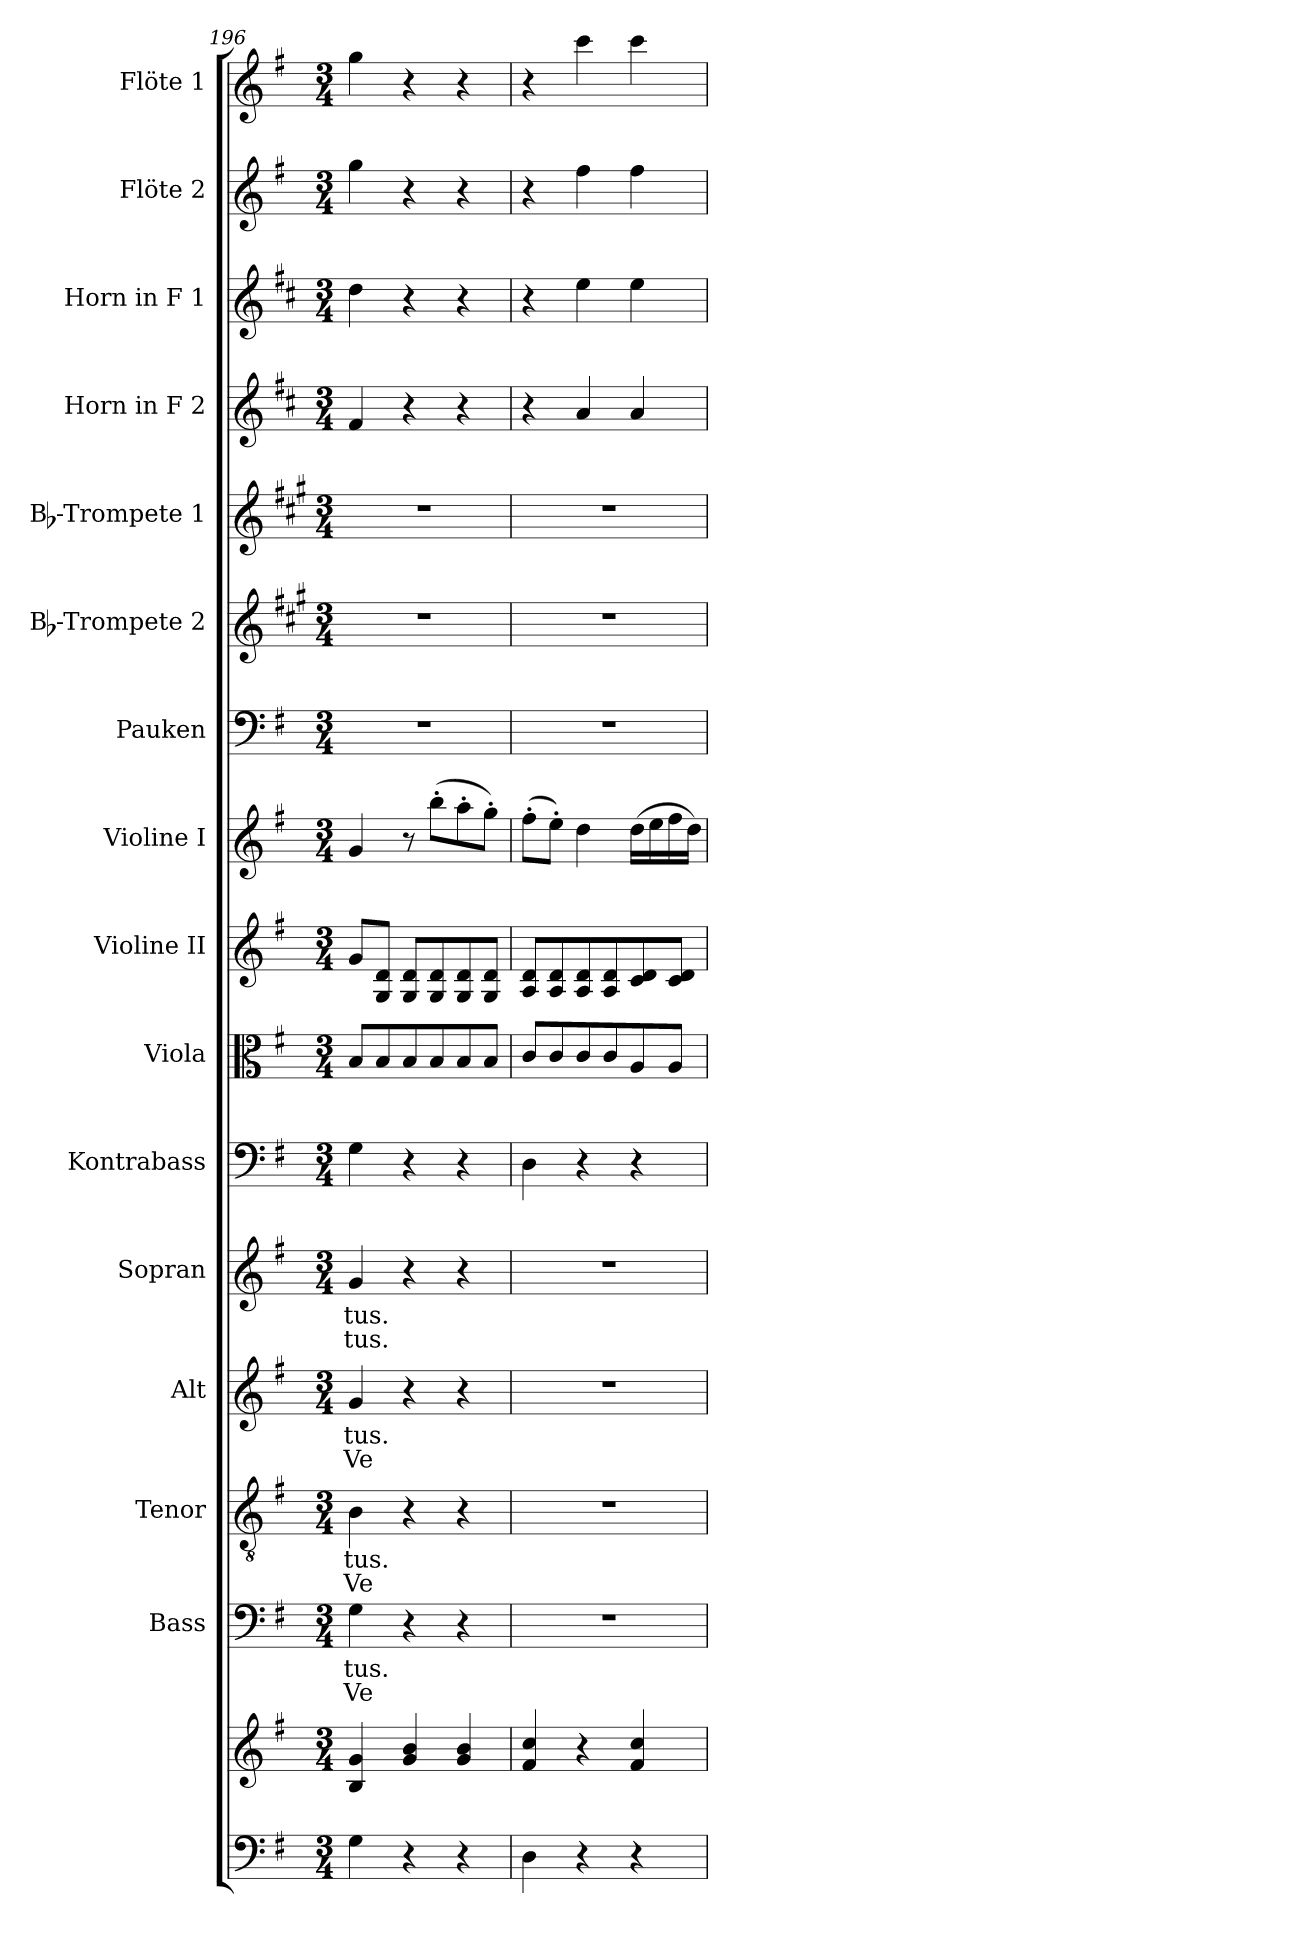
**kern	**kern	**kern	**text	**text	**kern	**text	**text	**kern	**text	**text	**kern	**text	**text	**kern	**kern	**kern	**kern	**kern	**kern	**kern	**kern	**kern	**kern	**kern
*part16	*part16	*part15	*part15	*part15	*part14	*part14	*part14	*part13	*part13	*part13	*part12	*part12	*part12	*part11	*part10	*part9	*part8	*part7	*part6	*part5	*part4	*part3	*part2	*part1
*staff17	*staff16	*staff15	*staff15	*staff15	*staff14	*staff14	*staff14	*staff13	*staff13	*staff13	*staff12	*staff12	*staff12	*staff11	*staff10	*staff9	*staff8	*staff7	*staff6	*staff5	*staff4	*staff3	*staff2	*staff1
*	*	*I"Bass	*	*	*I"Tenor	*	*	*I"Alt	*	*	*I"Sopran	*	*	*I"Kontrabass	*I"Viola	*I"Violine II	*I"Violine I	*I"Pauken	*I"Bb-Trompete 2	*I"Bb-Trompete 1	*I"Horn in F 2	*I"Horn in F 1	*I"Flöte 2	*I"Flöte 1
*	*	*I'B.	*	*	*I'T.	*	*	*I'A.	*	*	*I'S.	*	*	*I'Kb.	*I'Vla.	*I'Vl. II	*I'Vl. I	*I'Pk.	*I'Bb Trp. 2	*I'Bb Trp. 1	*	*	*I'Fl. 2	*I'Fl. 1
*clefF4	*clefG2	*clefF4	*	*	*clefGv2	*	*	*clefG2	*	*	*clefG2	*	*	*clefF4	*clefC3	*clefG2	*clefG2	*clefF4	*clefG2	*clefG2	*clefG2	*clefG2	*clefG2	*clefG2
*	*	*	*	*	*	*	*	*	*	*	*	*	*	*ITrd7c12	*	*	*	*	*ITrd1c2	*ITrd1c2	*ITrd4c7	*ITrd4c7	*	*
*k[f#]	*k[f#]	*k[f#]	*	*	*k[f#]	*	*	*k[f#]	*	*	*k[f#]	*	*	*k[f#]	*k[f#]	*k[f#]	*k[f#]	*k[f#]	*k[f#]	*k[f#]	*k[f#]	*k[f#]	*k[f#]	*k[f#]
*G:	*G:	*G:	*	*	*G:	*	*	*G:	*	*	*G:	*	*	*G:	*G:	*G:	*G:	*G:	*G:	*G:	*G:	*G:	*G:	*G:
*M3/4	*M3/4	*M3/4	*	*	*M3/4	*	*	*M3/4	*	*	*M3/4	*	*	*M3/4	*M3/4	*M3/4	*M3/4	*M3/4	*M3/4	*M3/4	*M3/4	*M3/4	*M3/4	*M3/4
=196	=196	=196	=196	=196	=196	=196	=196	=196	=196	=196	=196	=196	=196	=196	=196	=196	=196	=196	=196	=196	=196	=196	=196	=196
!	!	!	!LO:LY:b	!LO:LY:b	!	!LO:LY:b	!LO:LY:b	!	!LO:LY:b	!LO:LY:b	!	!LO:LY:b	!LO:LY:b	!	!	!	!	!	!	!	!	!	!	!
4G\	4B/ 4g/	4G\	-tus.	Ve-	4B\	-tus.	Ve-	4g/	-tus.	Ve-	4g/	-tus.	-tus.	4GG\	8B/L	8g/L	4g/	2.r	2.r	2.r	4B/	4g\	4gg\	4gg\
.	.	.	.	.	.	.	.	.	.	.	.	.	.	.	8B/	8G/ 8d/J	.	.	.	.	.	.	.	.
4r	4g/ 4b/	4r	.	.	4r	.	.	4r	.	.	4r	.	.	4r	8B/	8G/ 8d/L	8r	.	.	.	4r	4r	4r	4r
.	.	.	.	.	.	.	.	.	.	.	.	.	.	.	8B/	8G/ 8d/	(>8bb'>\L	.	.	.	.	.	.	.
4r	4g/ 4b/	4r	.	.	4r	.	.	4r	.	.	4r	.	.	4r	8B/	8G/ 8d/	8aa'>\	.	.	.	4r	4r	4r	4r
.	.	.	.	.	.	.	.	.	.	.	.	.	.	.	8B/J	8G/ 8d/J	8gg'>\J)	.	.	.	.	.	.	.
=197	=197	=197	=197	=197	=197	=197	=197	=197	=197	=197	=197	=197	=197	=197	=197	=197	=197	=197	=197	=197	=197	=197	=197	=197
4D\	4f#/ 4cc/	2.r	.	.	2.r	.	.	2.r	.	.	2.r	.	.	4DD\	8c/L	8A/ 8d/L	(>8ff#'>\L	2.r	2.r	2.r	4r	4r	4r	4r
.	.	.	.	.	.	.	.	.	.	.	.	.	.	.	8c/	8A/ 8d/	8ee'>\J)	.	.	.	.	.	.	.
4r	4r	.	.	.	.	.	.	.	.	.	.	.	.	4r	8c/	8A/ 8d/	4dd\	.	.	.	4d/	4a\	4ff#\	4ccc\
.	.	.	.	.	.	.	.	.	.	.	.	.	.	.	8c/	8A/ 8d/	.	.	.	.	.	.	.	.
4r	4f#/ 4cc/	.	.	.	.	.	.	.	.	.	.	.	.	4r	8A/	8c/ 8d/	(>16dd\LL	.	.	.	4d/	4a\	4ff#\	4ccc\
.	.	.	.	.	.	.	.	.	.	.	.	.	.	.	.	.	16ee\	.	.	.	.	.	.	.
.	.	.	.	.	.	.	.	.	.	.	.	.	.	.	8A/J	8c/ 8d/J	16ff#\	.	.	.	.	.	.	.
.	.	.	.	.	.	.	.	.	.	.	.	.	.	.	.	.	16dd\JJ)	.	.	.	.	.	.	.
=	=	=	=	=	=	=	=	=	=	=	=	=	=	=	=	=	=	=	=	=	=	=	=	=
*-	*-	*-	*-	*-	*-	*-	*-	*-	*-	*-	*-	*-	*-	*-	*-	*-	*-	*-	*-	*-	*-	*-	*-	*-
